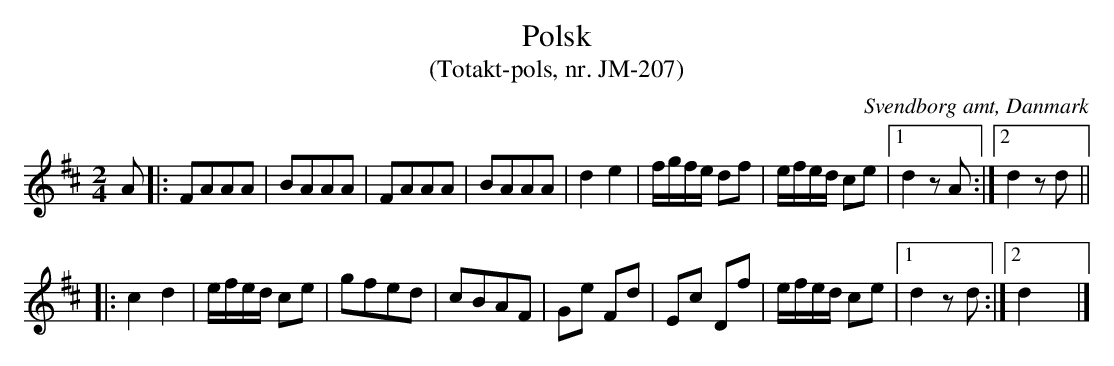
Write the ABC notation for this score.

X:1
T:Polsk
T:(Totakt-pols, nr. JM-207)
O:Svendborg amt, Danmark
M:2/4
L:1/8
K:D
A |: FAAA | BAAA | FAAA | BAAA | d2 e2 | f/g/f/e/ df | e/f/e/d/ ce |1 d2 zA :|2 d2 zd ||
|: c2 d2 | e/f/e/d/ ce | gfed | cBAF | Ge Fd | Ec Df | e/f/e/d/ ce |1 d2 zd :|2 d2 x2 |]
